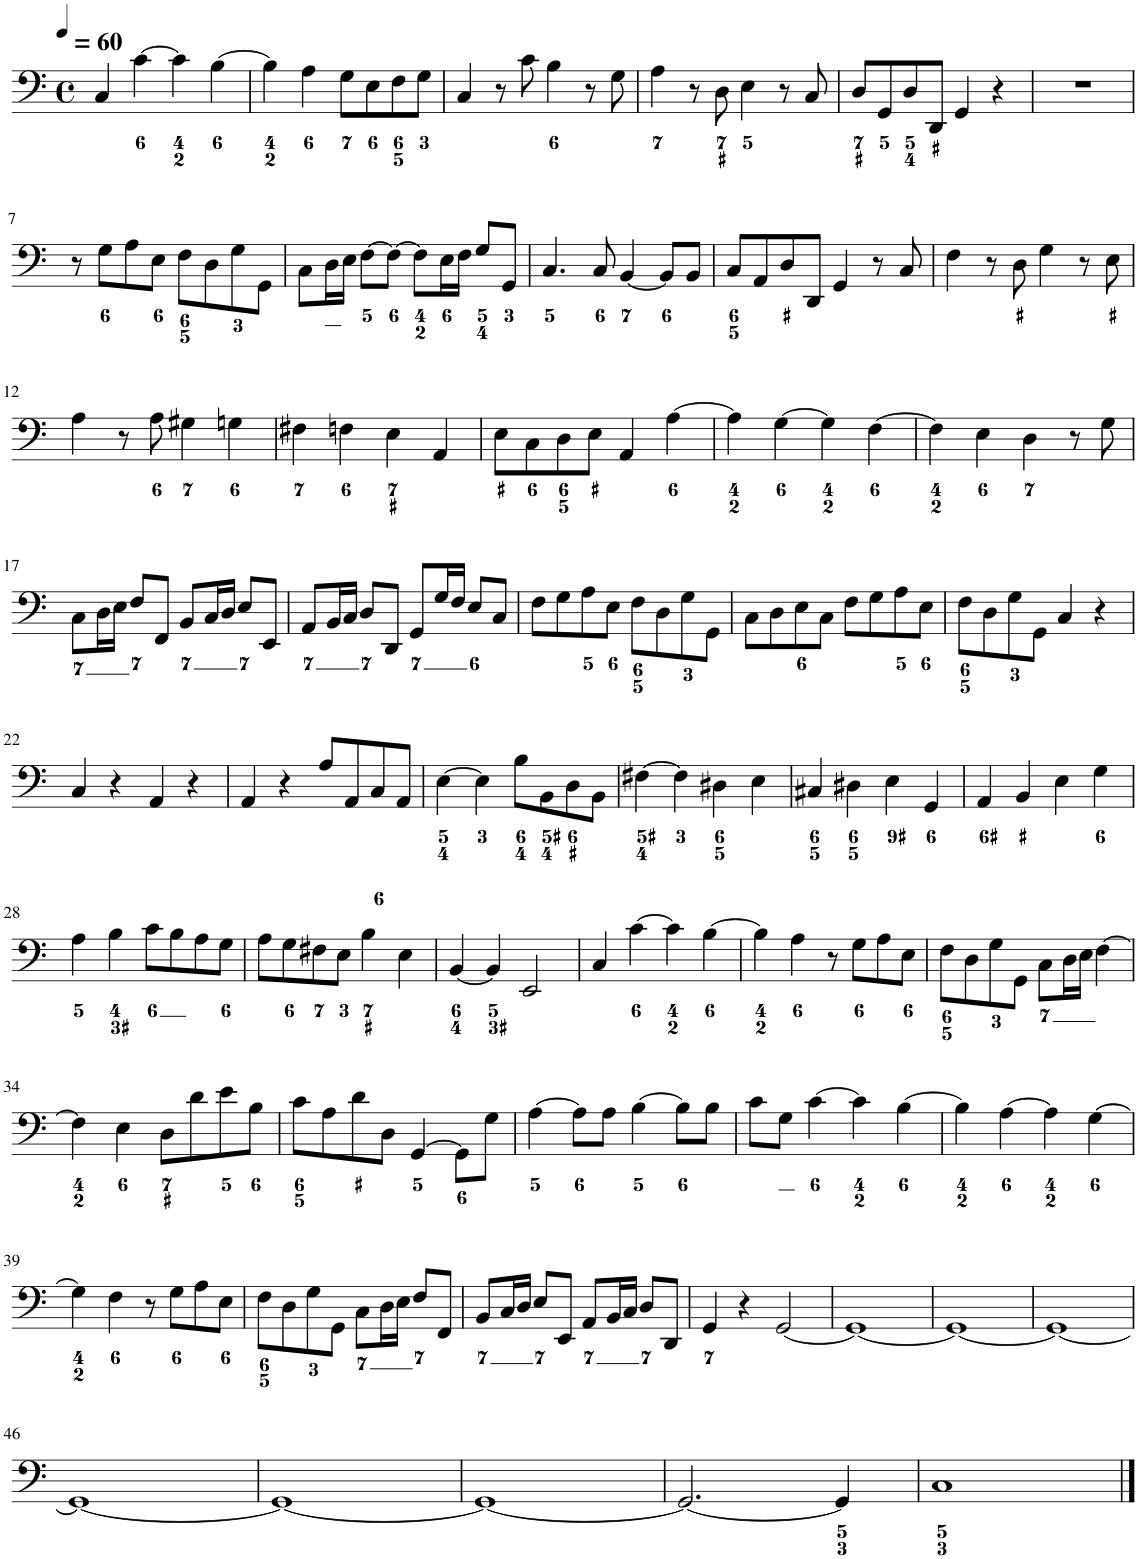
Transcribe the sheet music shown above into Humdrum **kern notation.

**kern
*part1
*staff1
*I"Violoncello
*I'Vlc.
*clefF4
*k[]
*M4/4
*met(c)
=1
!LO:TX:a:t== 60
4C/
[4c\
4c\]
[4B\
=2
4B\]
4A\
8G\L
8E\
8F\
8G\J
=3
4C/
8r
8c\
4B\
8r
8G\
=4
4A\
8r
8D\
4E\
8r
8C/
=5
8D/L
8GG/
8D/
8DD/J
4GG/
4r
=6
1r
!!LO:LB:g=z
=7
8r
8G\L
8A\
8E\J
8F\L
8D\
8G\
8GG\J
=8
8C\L
16D\L
16E\JJ
[8F\L
8F\J_
8F\L]
16E\L
16F\JJ
8G/L
8GG/J
=9
4.C/
8C/
[4BB/
8BB/L]
8BB/J
=10
8C/L
8AA/
8D/
8DD/J
4GG/
8r
8C/
=11
4F\
8r
8D\
4G\
8r
8E\
!!LO:LB:g=z
=12
4A\
8r
8A\
4G#X\
4Gn\
=13
4F#X\
4Fn\
4E\
4AA/
=14
8E\L
8C\
8D\
8E\J
4AA/
[4A\
=15
4A\]
[4G\
4G\]
[4F\
=16
4F\]
4E\
4D\
8r
8G\
!!LO:LB:g=z
=17
8C\L
16D\L
16E\JJ
8F/L
8FF/J
8BB/L
16C/L
16D/JJ
8E/L
8EE/J
=18
8AA/L
16BB/L
16C/JJ
8D/L
8DD/J
8GG/L
16G/L
16F/JJ
8E/L
8C/J
=19
8F\L
8G\
8A\
8E\J
8F\L
8D\
8G\
8GG\J
=20
8C\L
8D\
8E\
8C\J
8F\L
8G\
8A\
8E\J
=21
8F\L
8D\
8G\
8GG\J
4C/
4r
!!LO:LB:g=z
=22
4C/
4r
4AA/
4r
=23
4AA/
4r
8A/L
8AA/
8C/
8AA/J
=24
[4E\
4E\]
8B\L
8BB\
8D\
8BB\J
=25
[4F#X\
4F#\]
4D#X\
4E\
=26
4C#X/
4D#X\
4E\
4GG/
=27
4AA/
4BB/
4E\
4G\
!!LO:LB:g=z
=28
4A\
4B\
8c\L
8B\
8A\
8G\J
=29
8A\L
8G\
8F#X\
8E\J
4B\
4E\
=30
[4BB/
4BB/]
2EE/
=31
4C/
[4c\
4c\]
[4B\
=32
4B\]
4A\
8r
8G\L
8A\
8E\J
=33
8F\L
8D\
8G\
8GG\J
8C\L
16D\L
16E\JJ
[4F\
!!LO:LB:g=z
=34
4F\]
4E\
8D\L
8d\
8e\
8B\J
=35
8c\L
8A\
8d\
8D\J
[4GG/
8GG\L]
8G\J
=36
[4A\
8A\L]
8A\J
[4B\
8B\L]
8B\J
=37
8c\L
8G\J
[4c\
4c\]
[4B\
=38
4B\]
[4A\
4A\]
[4G\
!!LO:LB:g=z
=39
4G\]
4F\
8r
8G\L
8A\
8E\J
=40
8F\L
8D\
8G\
8GG\J
8C\L
16D\L
16E\JJ
8F/L
8FF/J
=41
8BB/L
16C/L
16D/JJ
8E/L
8EE/J
8AA/L
16BB/L
16C/JJ
8D/L
8DD/J
=42
4GG/
4r
[2GG/
=43
1GG_
=44
1GG_
=45
1GG_
!!LO:LB:g=z
=46
1GG_
=47
1GG_
=48
1GG_
=49
2.GG/_
4GG/]
=50
1C
==
*-
